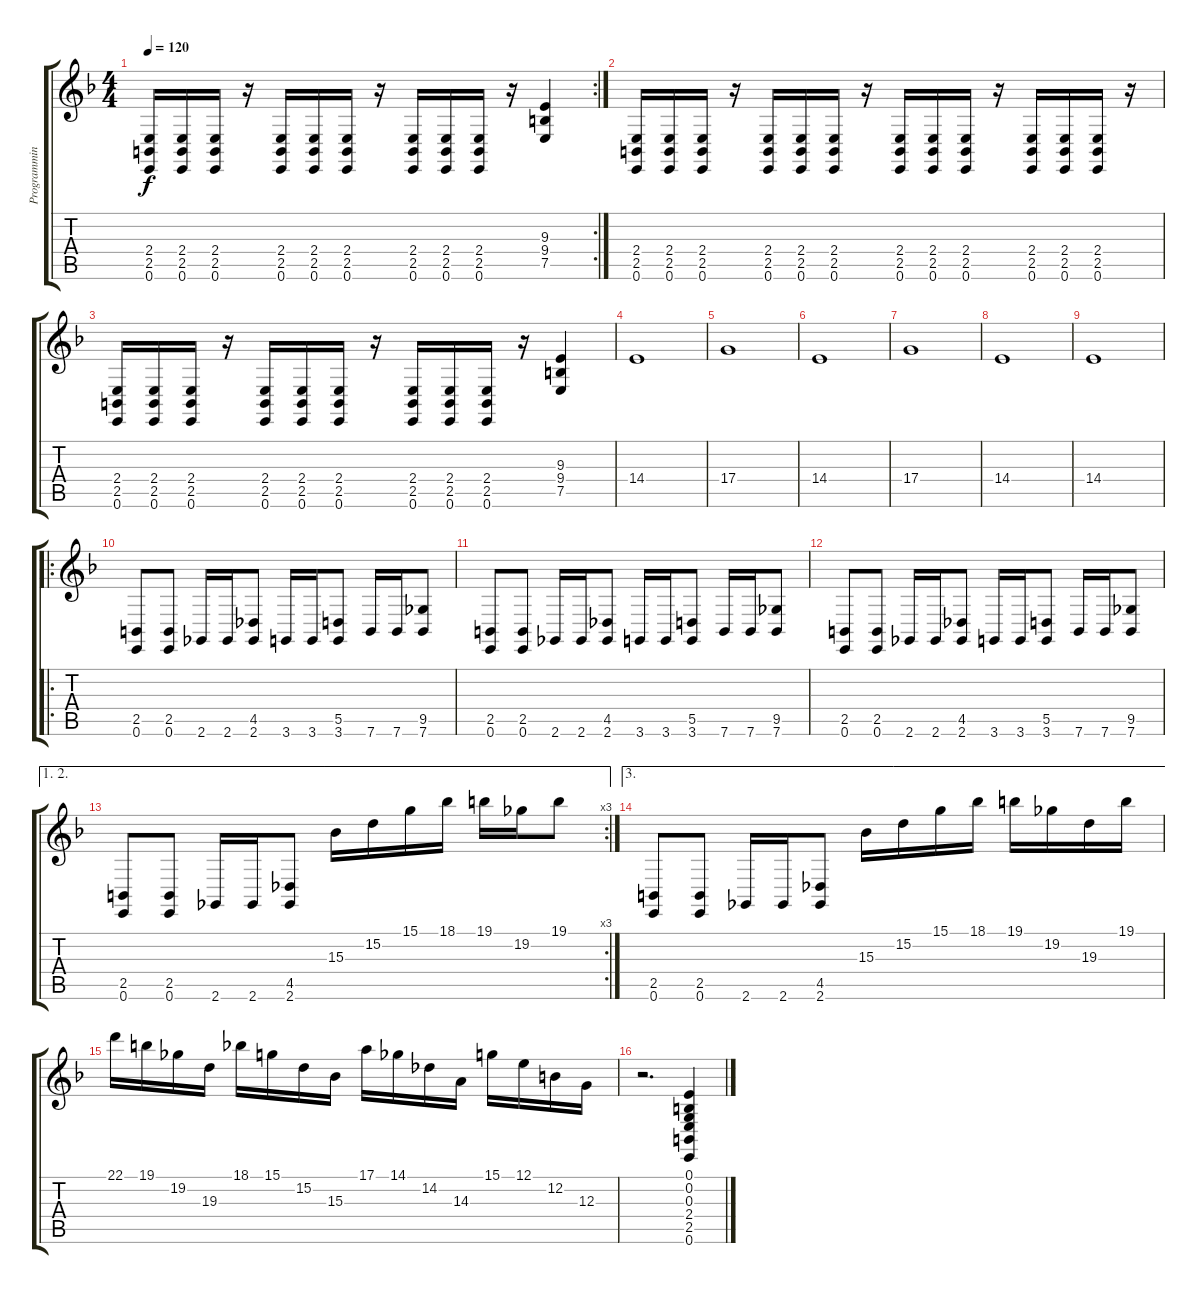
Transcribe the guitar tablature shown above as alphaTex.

\track ("Programming" "Programmin") {instrument stringensemble1}
\staff {score tabs}
\tuning (E4 B3 G3 D3 A2 E2) {hide}
\rc 2
\ts (4 4)
\tempo 120
\clef g2
\ks f
(2.4 2.5 0.6).16{dy f} (2.4 2.5 0.6).16 (2.4 2.5 0.6).16 r.16 (2.4 2.5 0.6).16 (2.4 2.5 0.6).16 (2.4 2.5 0.6).16 r.16 (2.4 2.5 0.6).16 (2.4 2.5 0.6).16 (2.4 2.5 0.6).16 r.16 (9.3 9.4 7.5).4 |
(2.4 2.5 0.6).16 (2.4 2.5 0.6).16 (2.4 2.5 0.6).16 r.16 (2.4 2.5 0.6).16 (2.4 2.5 0.6).16 (2.4 2.5 0.6).16 r.16 (2.4 2.5 0.6).16 (2.4 2.5 0.6).16 (2.4 2.5 0.6).16 r.16 (2.4 2.5 0.6).16 (2.4 2.5 0.6).16 (2.4 2.5 0.6).16 r.16 |
(2.4 2.5 0.6).16 (2.4 2.5 0.6).16 (2.4 2.5 0.6).16 r.16 (2.4 2.5 0.6).16 (2.4 2.5 0.6).16 (2.4 2.5 0.6).16 r.16 (2.4 2.5 0.6).16 (2.4 2.5 0.6).16 (2.4 2.5 0.6).16 r.16 (9.3 9.4 7.5).4 |
14.4.1{volume 8 instrument stringensemble1} |
17.4.1 |
14.4.1 |
17.4.1 |
14.4.1 |
14.4.1 |
\ro
(2.5 0.6).8{volume 13 instrument harpsichord} (2.5 0.6).8 2.6.16 2.6.16 (4.5 2.6).8 3.6.16 3.6.16 (5.5 3.6).8 7.6.16 7.6.16 (9.5 7.6).8 |
(2.5 0.6).8 (2.5 0.6).8 2.6.16 2.6.16 (4.5 2.6).8 3.6.16 3.6.16 (5.5 3.6).8 7.6.16 7.6.16 (9.5 7.6).8 |
(2.5 0.6).8 (2.5 0.6).8 2.6.16 2.6.16 (4.5 2.6).8 3.6.16 3.6.16 (5.5 3.6).8 7.6.16 7.6.16 (9.5 7.6).8 |
\ae (1 2)
\rc 3
(2.5 0.6).8 (2.5 0.6).8 2.6.16 2.6.16 (4.5 2.6).8 15.3.16 15.2.16 15.1.16 18.1.16 19.1.16 19.2.16 19.1.8 |
\ae 3
(2.5 0.6).8 (2.5 0.6).8 2.6.16 2.6.16 (4.5 2.6).8 15.3.16 15.2.16 15.1.16 18.1.16 19.1.16 19.2.16 19.3.16 19.1.16 |
22.1.16 19.1.16 19.2.16 19.3.16 18.1.16 15.1.16 15.2.16 15.3.16 17.1.16 14.1.16 14.2.16 14.3.16 15.1.16 12.1.16 12.2.16 12.3.16 |
r.2{d} (0.1 0.2 0.3 2.4 2.5 0.6).4{instrument churchorgan}
